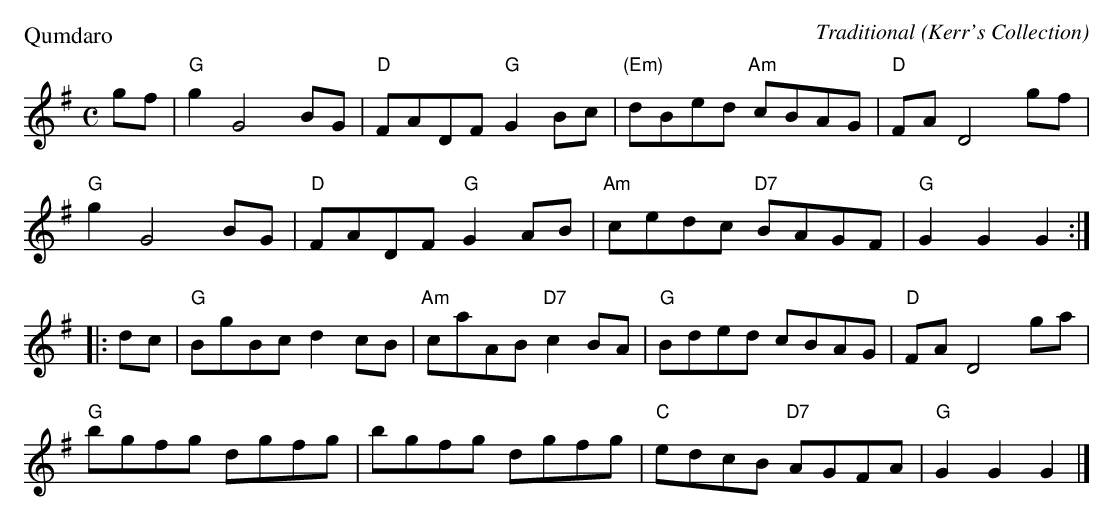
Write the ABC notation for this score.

X:1
P:Qumdaro
C:Traditional (Kerr's Collection)
M:C
L:1/8
K:G
gf|"G"g2 G4 BG|"D"FADF "G"G2 Bc|"(Em)"dBed "Am"cBAG|"D"FA D4 gf|
 "G"g2 G4 BG|"D"FADF "G"G2 AB|"Am"cedc "D7"BAGF|"G"G2 G2 G2:|
|:dc|"G"BgBc d2 cB|"Am"caAB "D7"c2 BA|"G"Bded cBAG|"D"FA D4 ga|
 "G"bgfg dgfg|bgfg dgfg|"C"edcB "D7"AGFA|"G"G2 G2 G2|]
